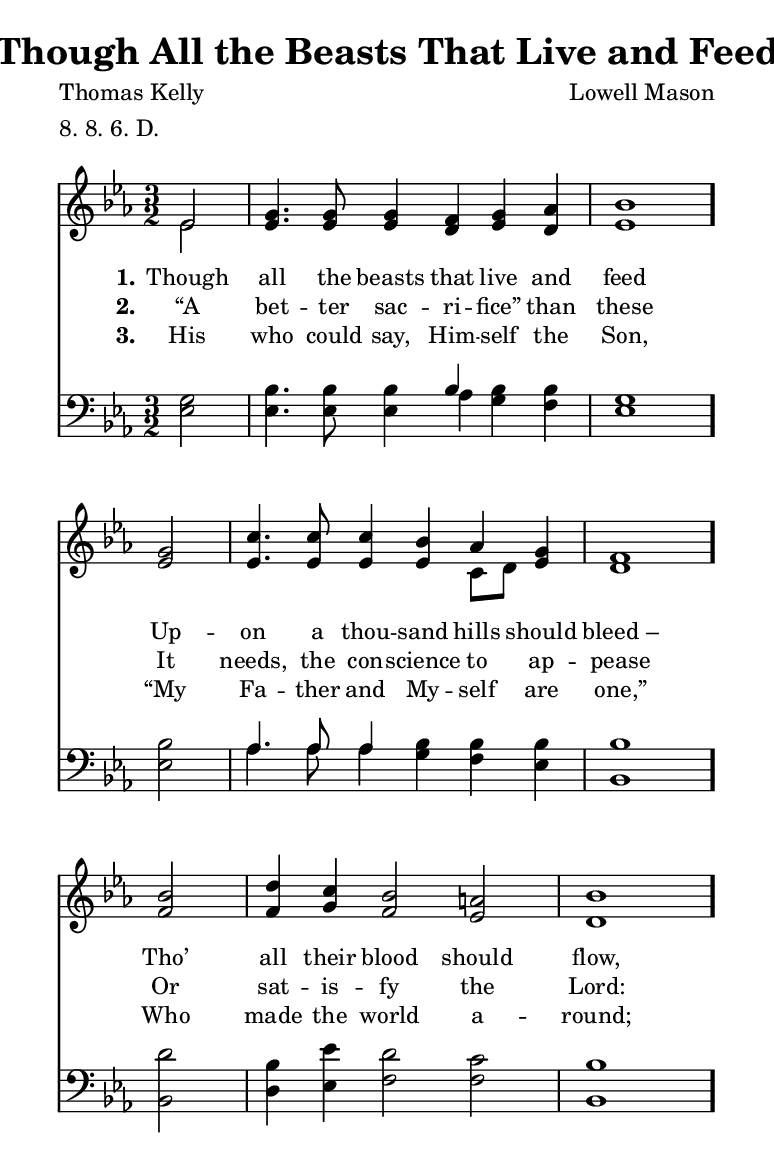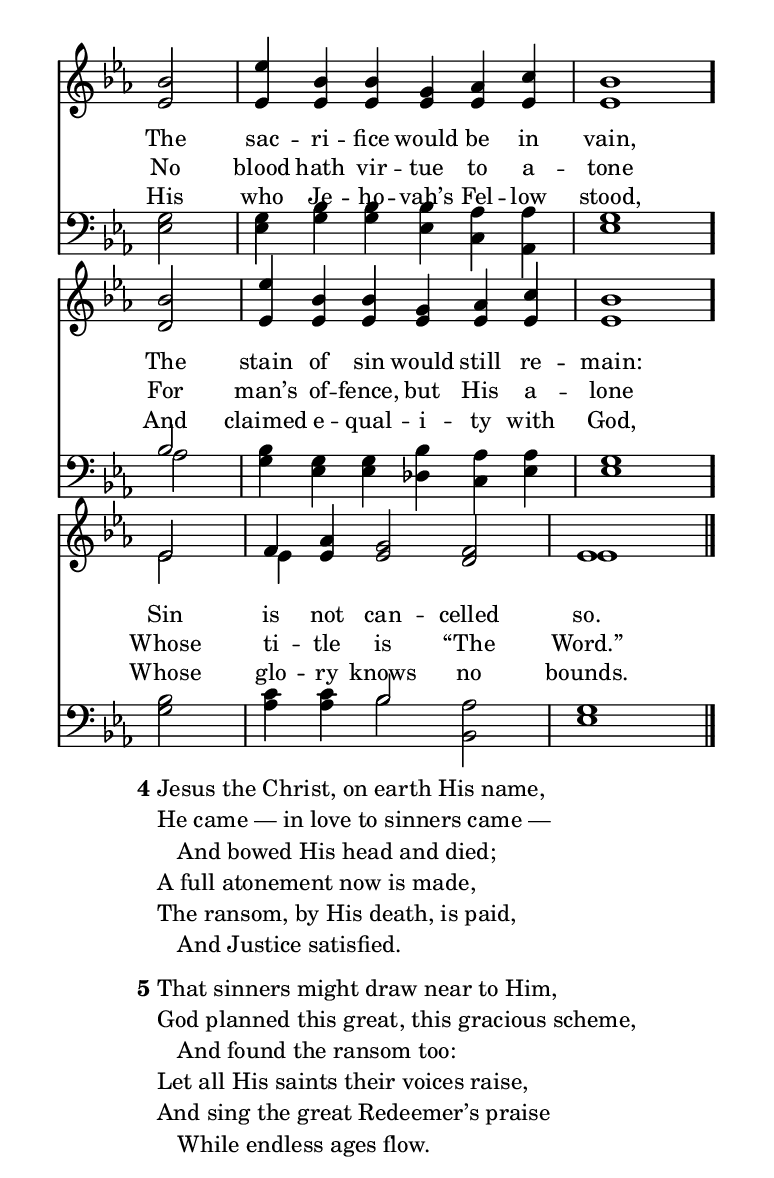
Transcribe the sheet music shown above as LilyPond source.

\include "common/global.ily"
\paper {
  \include "common/paper.ily"
  systems-per-page = 3
score-markup-spacing.stretchability = 100

}

\header{
  %gospel
  hymnnumber = "128"
  title = "Though All the Beasts That Live and Feed"
  tunename = "Meribah" % see https://hymnary.org/tune/meribah_mason
  meter = "8. 8. 6. D."
  poet = "Thomas Kelly" % see https://bibletruthpublishers.com/though-all-the-beasts-that-live-and-feed/thomas-kelly/little-flock-hymnbook/hymnbooks/la79570
  composer = "Lowell Mason" % see https://hymnary.org/tune/meribah_mason
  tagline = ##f
}

% for fermata in MIDI
ta = { \tempo 2=60 }
tb = { \tempo 2=30 }

patternAA = { c2 | c4. c8 c4 c4 c4      c4 | c1 }
patternAB = { c2 | c4. c8 c4 c4 c8[ c8] c4 | c1 }

patternBA = { c2 | c4 c4 c2 c2 | c1 }

patternCA = { c2 | c4 c4 c4 c4 c4 c4 | c1 }

global = {
  \include "common/overrides.ily"
  \override Staff.TimeSignature.style = #'numbered
  \time 3/2
  \override Score.MetronomeMark.transparent = ##t % hide all fermata changes too
  \ta
  \key ees \major
  \partial 2
  \autoBeamOff
}

notesSoprano = {
\global
\relative c' {

  \changePitch \patternAA { ees | g g g f g aes | bes }
  \changePitch \patternAA { g | c c c bes aes g | f } \eogbreak
  \changePitch \patternBA { bes | d c bes a | bes }

  \changePitch \patternCA { bes | ees bes bes g aes c | bes } \eogbreak
  \changePitch \patternCA { bes | ees bes bes g aes c | bes }
  \changePitch \patternBA { ees, | f aes g f | ees }

  \bar "|."

}
}

notesAlto = {
\global
\relative e' {

  \changePitch \patternAA { ees | ees ees ees d ees d | ees }
  \changePitch \patternAB { ees | ees ees ees ees c d ees | d }
  \changePitch \patternBA { f | f g f ees | d }

  \changePitch \patternCA { ees | ees ees ees ees ees ees | ees }
  \changePitch \patternCA { d | ees ees ees ees ees ees | ees }
  \changePitch \patternBA { ees | ees ees ees d | ees }

}
}

notesTenor = {
\global
\relative a {

  \changePitch \patternAA { g | bes bes bes bes bes bes | g }
  \changePitch \patternAA { bes | aes aes aes bes bes bes | bes }
  \changePitch \patternBA { d bes ees d c | bes }

  \changePitch \patternCA { g | g bes bes bes aes aes | g }
  \changePitch \patternCA { bes | bes g g bes aes aes | g }
  \changePitch \patternBA { bes | c c bes aes | g }

}
}

notesBass = {
\global
\relative f {

  \changePitch \patternAA { ees | ees ees ees aes g f | ees }
  \changePitch \patternAA { ees | aes aes aes g f ees | bes }
  \changePitch \patternBA { bes | d ees f f | bes, }

  \changePitch \patternCA { ees | ees g g ees c aes | ees' }
  \changePitch \patternCA { aes | g ees ees des c ees | ees }
  \changePitch \patternBA { g | aes aes bes bes, | ees }

}
}

wordsA = \lyricmode {
\set stanza = "1."

Though all the beasts that live and feed \bar "."
Up -- on a thou -- sand hills should bleed_– \bar "."
Tho’ all their blood should flow, \bar "."
The sac -- ri -- fice would be in vain, \bar "."
The stain of sin would still re -- main: \bar "."
Sin is not can -- celled so. \bar "."

}

wordsB = \lyricmode {
\set stanza = "2."

“A bet -- ter sac -- ri -- fice” than these
It needs, the con -- science to ap -- pease
Or sat -- is -- fy the Lord:
No blood hath vir -- tue to a -- tone
For man’s of -- fence, but His a -- lone
Whose ti -- tle is “The Word.”

}

wordsC = \lyricmode {
\set stanza = "3."

His who could say, Him -- self the Son,
“My Fa -- ther and My -- self are one,”
Who made the world a -- round;
His who Je -- ho -- vah’s Fel -- low stood,
And claimed e -- qual -- i -- ty with God,
Whose glo -- ry knows no bounds.

}

wordsD = \markuplist {

\line { Jesus the Christ, on earth His name, }
\line { He came — in love to sinners came — }
\line { { \hspace #2 } And bowed His head and died; }
\line { A full atonement now is made, }
\line { The ransom, by His death, is paid, }
\line { { \hspace #2 } And Justice satisfied. }

}

wordsE = \markuplist {

\line { That sinners might draw near to Him, }
\line { God planned this great, this gracious scheme, }
\line { { \hspace #2 } And found the ransom too: }
\line { Let all His saints their voices raise, }
\line { And sing the great Redeemer’s praise }
\line { { \hspace #2 } While endless ages flow. }

}

\score {
  \context ChoirStaff <<
    \context Staff = upper <<
      \set Staff.autoBeaming = ##f
      \set ChoirStaff.systemStartDelimiter = #'SystemStartBar
      \set ChoirStaff.printPartCombineTexts = ##f
      \partcombine #'(2 . 11) \notesSoprano \notesAlto
      \context NullVoice = sopranos { \voiceOne << \notesSoprano >> }
      \context Lyrics = one   \lyricsto sopranos \wordsA
      \context Lyrics = two   \lyricsto sopranos \wordsB
      \context Lyrics = three \lyricsto sopranos \wordsC
    >>
    \context Staff = men <<
      \set Staff.autoBeaming = ##f
      \clef bass
      \set ChoirStaff.printPartCombineTexts = ##f
      \partcombine #'(2 . 11) \notesTenor \notesBass
    >>
  >>
  \layout {
    \include "common/layout.ily"
  }
  #(cond ((ly:get-option 'eog-midi-permitted) #{ \midi{
    \include "common/midi.ily"
  } #}))
}

\noPageBreak

\markup { \fill-line { \vcenter \column {
  \vspace #1
  \line{ \bold 4 \column { \wordsD } } \combine \null \vspace #0.4
  \line{ \bold 5 \column { \wordsE } }
} } }

\version "2.19.49"  % necessary for upgrading to future LilyPond versions.

% vi:set et ts=2 sw=2 ai nocindent syntax=lilypond:
